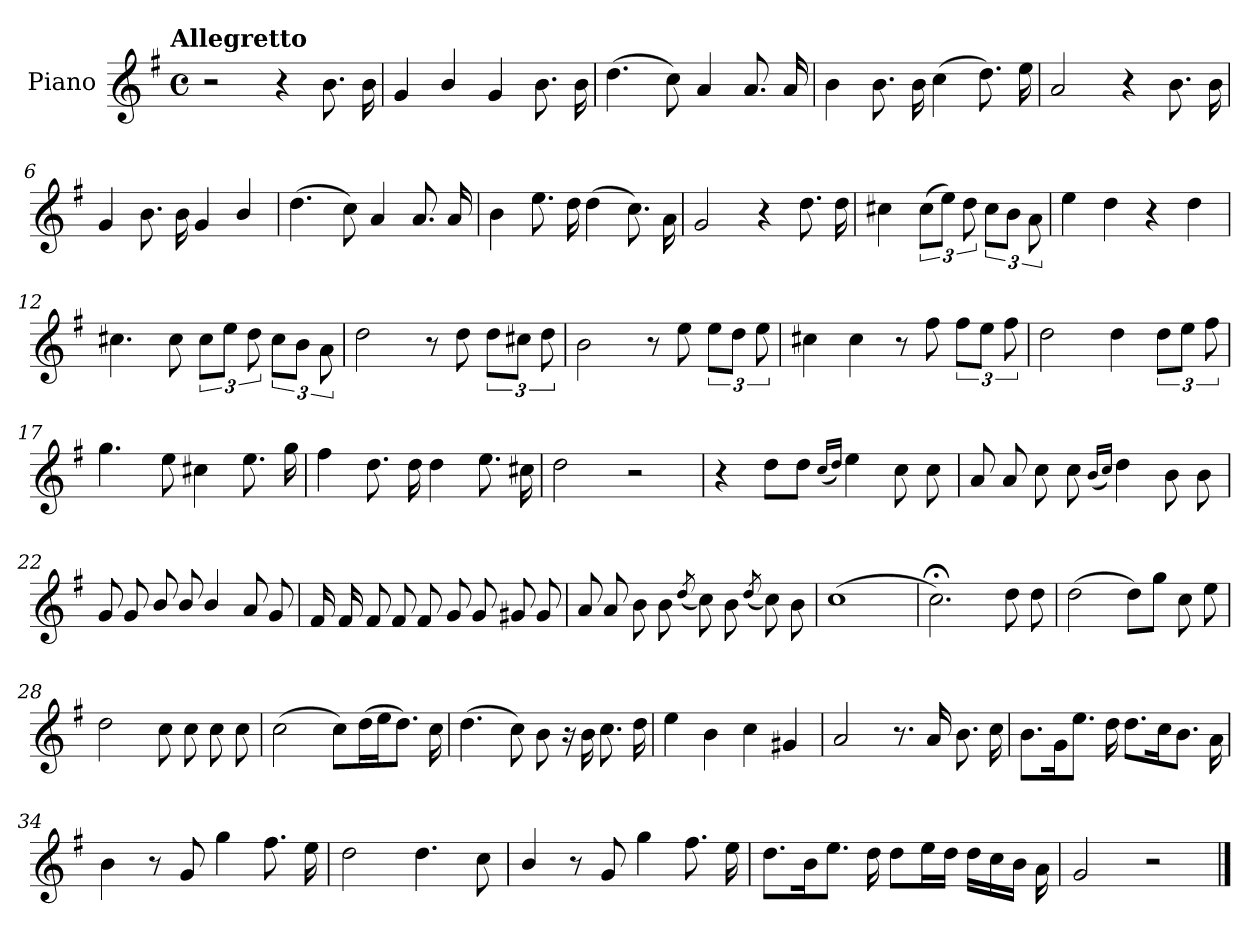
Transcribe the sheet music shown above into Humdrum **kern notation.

**kern
*part1
*staff1
*I"Piano
*I'Pno.
*clefG2
*k[f#]
!!LO:TX:omd:t=Allegretto
*M4/4
*met(c)
*MM116
=1
2r
4r
8.b\
16b\
=2
4g/
4b/
4g/
8.b\
16b\
=3
(>4.dd\
8cc\)
4a/
8.a/
16a/
!!LO:LB:g=z
=4
4b\
8.b\
16b\
(>4cc\
8.dd\)
16ee\
=5
2a/
4r
8.b\
16b\
=6
4g/
8.b\
16b\
4g/
4b/
=7
(>4.dd\
8cc\)
4a/
8.a/
16a/
!!LO:LB:g=z
=8
4b\
8.ee\
16dd\
(>4dd\
8.cc\)
16a\
=9
2g/
4r
8.dd\
16dd\
=10
4cc#X\
(>12cc#\L
12ee\J)
12dd\
12cc#\L
12b\J
12a\
=11
4ee\
4dd\
4r
4dd\
!!LO:LB:g=z
=12
4.cc#X\
8cc#\
12cc#\L
12ee\J
12dd\
12cc#\L
12b\J
12a\
=13
2dd\
8r
8dd\
12dd\L
12cc#X\J
12dd\
=14
2b\
8r
8ee\
12ee\L
12dd\J
12ee\
=15
4cc#X\
4cc#\
8r
8ff#\
12ff#\L
12ee\J
12ff#\
!!LO:LB:g=z
=16
2dd\
4dd\
12dd\L
12ee\J
12ff#\
=17
4.gg\
8ee\
4cc#X\
8.ee\
16gg\
=18
4ff#\
8.dd\
16dd\
4dd\
8.ee\
16cc#X\
=19
2dd\
2r
!!LO:LB:g=z
=20
4r
8dd\L
8dd\J
(<16qqcc/LL
16qqdd/JJ)
4ee\
8cc\
8cc\
=21
8a/
8a/
8cc\
8cc\
(<16qqb/LL
16qqcc/JJ)
4dd\
8b\
8b\
=22
8g/
8g/
8b/
8b/
4b/
8a/
8g/
=23
16f#/
16f#/
8f#/
8f#/
8f#/
8g/
8g/
8g#X/
8g#/
!!LO:LB:g=z
=24
8a/
8a/
8b\
8b\
(<8qdd/
8cc\)
8b\
(<8qdd/
8cc\)
8b\
=25
(>1cc
=26
2.cc;<\)
8dd\
8dd\
=27
(>2dd\
8dd\L)
8gg\J
8cc\
8ee\
!!LO:LB:g=z
=28
2dd\
8cc\
8cc\
8cc\
8cc\
=29
(>2cc\
8cc\L)
(>16dd\L
16ee\J
8.dd\J)
16cc\
=30
(>4.dd\
8cc\)
8b\
16r
16b\
8.cc\
16dd\
=31
4ee\
4b\
4cc\
4g#X/
!!LO:LB:g=z
=32
2a/
8.r
16a/
8.b\
16cc\
=33
8.b\L
16g\k
8.ee\J
16dd\
8.dd\L
16cc\k
8.b\J
16a\
=34
4b\
8r
8g/
4gg\
8.ff#\
16ee\
=35
2dd\
4.dd\
8cc\
!!LO:LB:g=z
=36
4b/
8r
8g/
4gg\
8.ff#\
16ee\
=37
8.dd\L
16b\k
8.ee\J
16dd\
8dd\L
16ee\L
16dd\JJ
16dd\LL
16cc\
16b\JJ
16a\
=38
2g/
2r
==
*-
